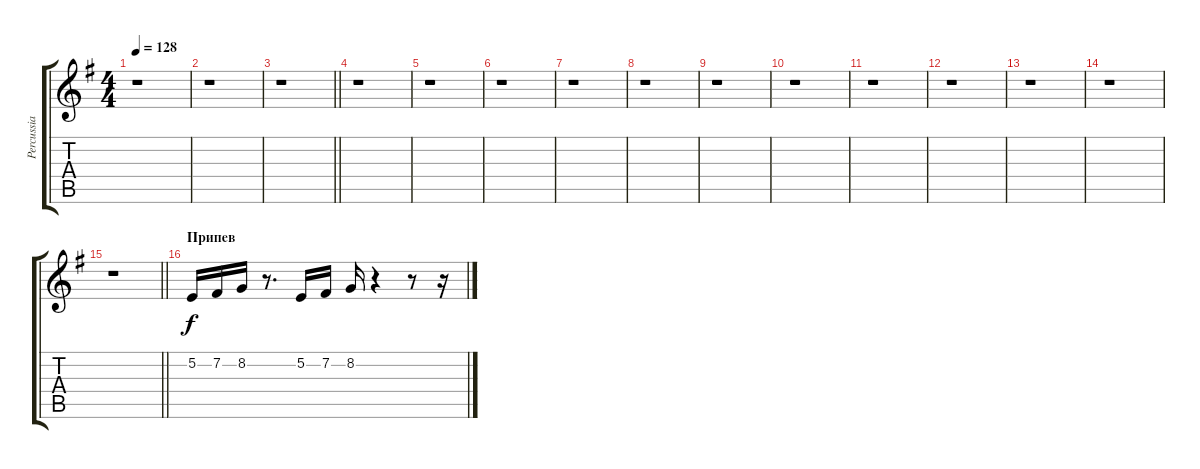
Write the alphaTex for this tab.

\track ("Percussia" "Percussia") {instrument xylophone}
\staff {score tabs}
\tuning (E4 B3 G3 D3 A2 E2) {hide}
\ts (4 4)
\tempo 128
\clef g2
\ks eminor
r.1{dy p} |
r.1 |
\barLineRight lightlight
r.1 |
r.1 |
r.1 |
r.1 |
r.1 |
r.1 |
r.1 |
r.1 |
r.1 |
r.1 |
r.1 |
r.1 |
\barLineRight lightlight
r.1 |
\section ("" "Припев")
5.2.16{dy f volume 6 balance 0 instrument brasssection} 7.2.16 8.2.16 r.8{d} 5.2.16 7.2.16 8.2.16 r.4 r.8 r.16
